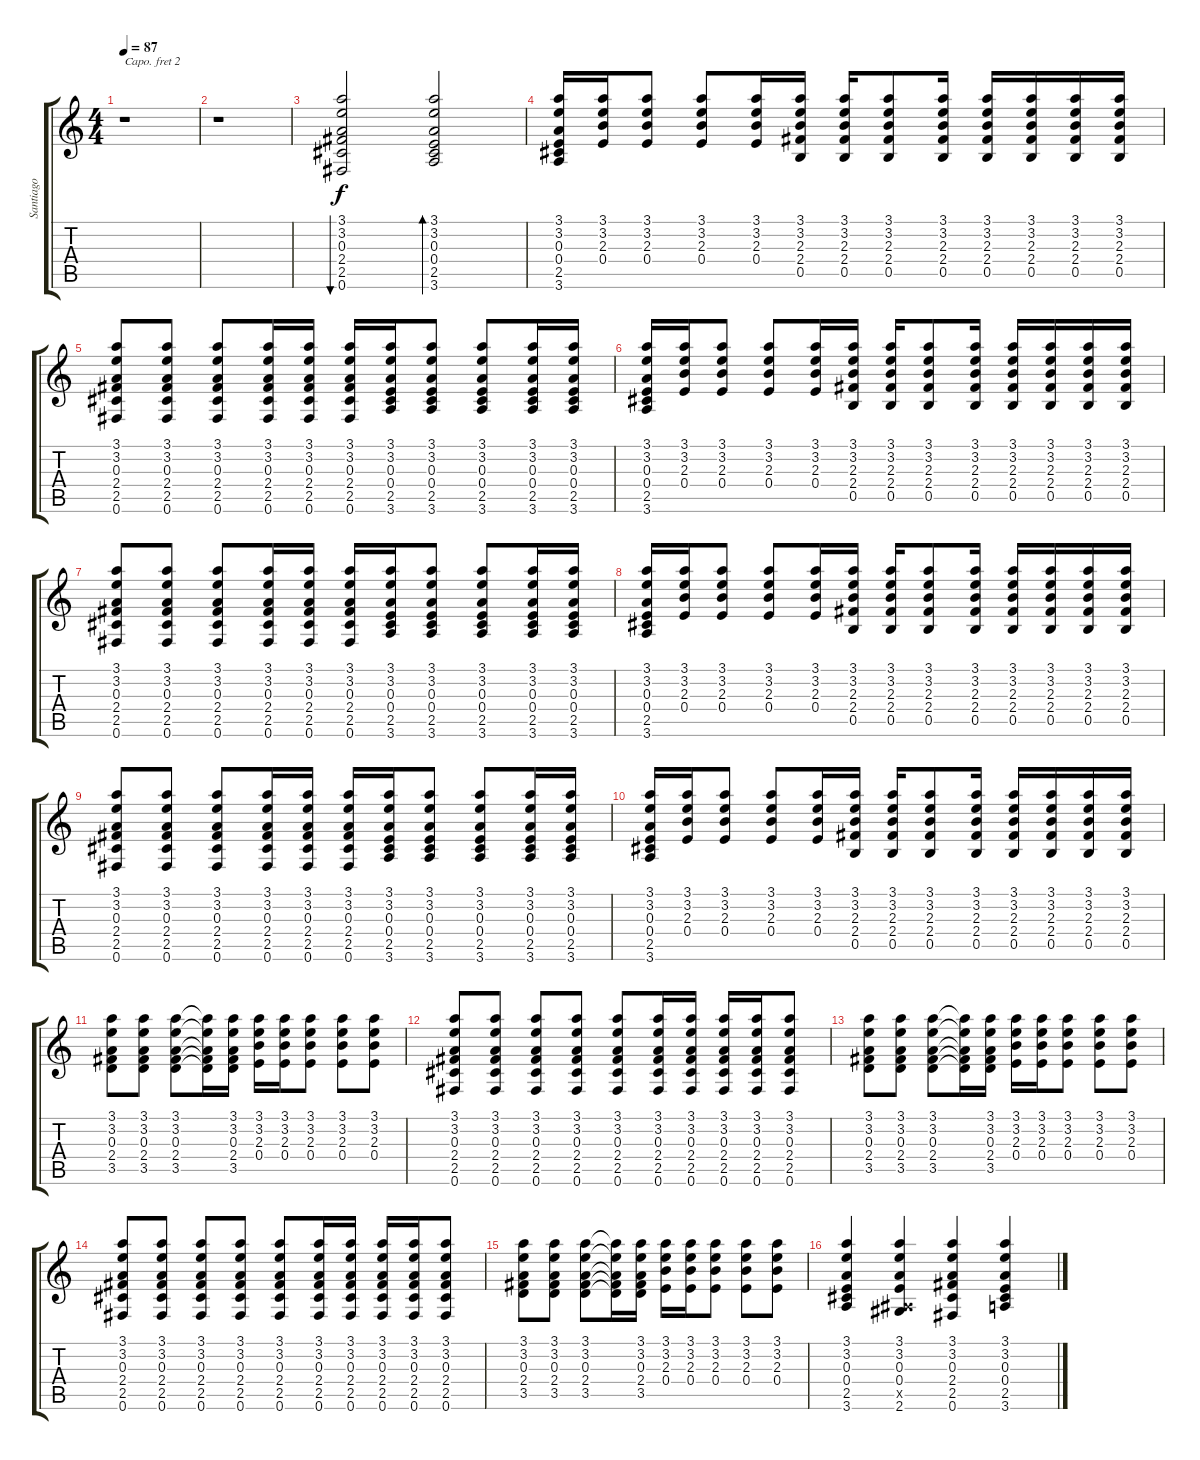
\track ("Santiago" "Santiago") {instrument distortionguitar}
\staff {score tabs}
\capo 2
\tuning (E4 B3 G3 D3 A2 E2) {hide}
\ts (4 4)
\tempo 87
\clef g2
\ks c
r.1{dy f} |
r.1 |
(3.1 3.2 0.3 2.4 2.5 0.6).2{bu 120} (3.1 3.2 0.3 0.4 2.5 3.6).2{bd 120} |
(3.1 3.2 0.3 0.4 2.5 3.6).16 (3.1 3.2 2.3 0.4).16 (3.1 3.2 2.3 0.4).8 (3.1 3.2 2.3 0.4).8 (3.1 3.2 2.3 0.4).16 (3.1 3.2 2.3 2.4 0.5).16 (3.1 3.2 2.3 2.4 0.5).16 (3.1 3.2 2.3 2.4 0.5).8 (3.1 3.2 2.3 2.4 0.5).16 (3.1 3.2 2.3 2.4 0.5).16 (3.1 3.2 2.3 2.4 0.5).16 (3.1 3.2 2.3 2.4 0.5).16 (3.1 3.2 2.3 2.4 0.5).16 |
(3.1 3.2 0.3 2.4 2.5 0.6).8 (3.1 3.2 0.3 2.4 2.5 0.6).8 (3.1 3.2 0.3 2.4 2.5 0.6).8 (3.1 3.2 0.3 2.4 2.5 0.6).16 (3.1 3.2 0.3 2.4 2.5 0.6).16 (3.1 3.2 0.3 2.4 2.5 0.6).16 (3.1 3.2 0.3 0.4 2.5 3.6).16 (3.1 3.2 0.3 0.4 2.5 3.6).8 (3.1 3.2 0.3 0.4 2.5 3.6).8 (3.1 3.2 0.3 0.4 2.5 3.6).16 (3.1 3.2 0.3 0.4 2.5 3.6).16 |
(3.1 3.2 0.3 0.4 2.5 3.6).16 (3.1 3.2 2.3 0.4).16 (3.1 3.2 2.3 0.4).8 (3.1 3.2 2.3 0.4).8 (3.1 3.2 2.3 0.4).16 (3.1 3.2 2.3 2.4 0.5).16 (3.1 3.2 2.3 2.4 0.5).16 (3.1 3.2 2.3 2.4 0.5).8 (3.1 3.2 2.3 2.4 0.5).16 (3.1 3.2 2.3 2.4 0.5).16 (3.1 3.2 2.3 2.4 0.5).16 (3.1 3.2 2.3 2.4 0.5).16 (3.1 3.2 2.3 2.4 0.5).16 |
(3.1 3.2 0.3 2.4 2.5 0.6).8 (3.1 3.2 0.3 2.4 2.5 0.6).8 (3.1 3.2 0.3 2.4 2.5 0.6).8 (3.1 3.2 0.3 2.4 2.5 0.6).16 (3.1 3.2 0.3 2.4 2.5 0.6).16 (3.1 3.2 0.3 2.4 2.5 0.6).16 (3.1 3.2 0.3 0.4 2.5 3.6).16 (3.1 3.2 0.3 0.4 2.5 3.6).8 (3.1 3.2 0.3 0.4 2.5 3.6).8 (3.1 3.2 0.3 0.4 2.5 3.6).16 (3.1 3.2 0.3 0.4 2.5 3.6).16 |
(3.1 3.2 0.3 0.4 2.5 3.6).16 (3.1 3.2 2.3 0.4).16 (3.1 3.2 2.3 0.4).8 (3.1 3.2 2.3 0.4).8 (3.1 3.2 2.3 0.4).16 (3.1 3.2 2.3 2.4 0.5).16 (3.1 3.2 2.3 2.4 0.5).16 (3.1 3.2 2.3 2.4 0.5).8 (3.1 3.2 2.3 2.4 0.5).16 (3.1 3.2 2.3 2.4 0.5).16 (3.1 3.2 2.3 2.4 0.5).16 (3.1 3.2 2.3 2.4 0.5).16 (3.1 3.2 2.3 2.4 0.5).16 |
(3.1 3.2 0.3 2.4 2.5 0.6).8 (3.1 3.2 0.3 2.4 2.5 0.6).8 (3.1 3.2 0.3 2.4 2.5 0.6).8 (3.1 3.2 0.3 2.4 2.5 0.6).16 (3.1 3.2 0.3 2.4 2.5 0.6).16 (3.1 3.2 0.3 2.4 2.5 0.6).16 (3.1 3.2 0.3 0.4 2.5 3.6).16 (3.1 3.2 0.3 0.4 2.5 3.6).8 (3.1 3.2 0.3 0.4 2.5 3.6).8 (3.1 3.2 0.3 0.4 2.5 3.6).16 (3.1 3.2 0.3 0.4 2.5 3.6).16 |
(3.1 3.2 0.3 0.4 2.5 3.6).16 (3.1 3.2 2.3 0.4).16 (3.1 3.2 2.3 0.4).8 (3.1 3.2 2.3 0.4).8 (3.1 3.2 2.3 0.4).16 (3.1 3.2 2.3 2.4 0.5).16 (3.1 3.2 2.3 2.4 0.5).16 (3.1 3.2 2.3 2.4 0.5).8 (3.1 3.2 2.3 2.4 0.5).16 (3.1 3.2 2.3 2.4 0.5).16 (3.1 3.2 2.3 2.4 0.5).16 (3.1 3.2 2.3 2.4 0.5).16 (3.1 3.2 2.3 2.4 0.5).16 |
(3.1 3.2 0.3 2.4 3.5).8 (3.1 3.2 0.3 2.4 3.5).8 (3.1 3.2 0.3 2.4 3.5).8 (3.1{t} 3.2{t} 0.3{t} 2.4{t} 3.5{t}).16 (3.1 3.2 0.3 2.4 3.5).16 (3.1 3.2 2.3 0.4).16 (3.1 3.2 2.3 0.4).16 (3.1 3.2 2.3 0.4).8 (3.1 3.2 2.3 0.4).8 (3.1 3.2 2.3 0.4).8 |
(3.1 3.2 0.3 2.4 2.5 0.6).8 (3.1 3.2 0.3 2.4 2.5 0.6).8 (3.1 3.2 0.3 2.4 2.5 0.6).8 (3.1 3.2 0.3 2.4 2.5 0.6).8 (3.1 3.2 0.3 2.4 2.5 0.6).8 (3.1 3.2 0.3 2.4 2.5 0.6).16 (3.1 3.2 0.3 2.4 2.5 0.6).16 (3.1 3.2 0.3 2.4 2.5 0.6).16 (3.1 3.2 0.3 2.4 2.5 0.6).16 (3.1 3.2 0.3 2.4 2.5 0.6).8 |
(3.1 3.2 0.3 2.4 3.5).8 (3.1 3.2 0.3 2.4 3.5).8 (3.1 3.2 0.3 2.4 3.5).8 (3.1{t} 3.2{t} 0.3{t} 2.4{t} 3.5{t}).16 (3.1 3.2 0.3 2.4 3.5).16 (3.1 3.2 2.3 0.4).16 (3.1 3.2 2.3 0.4).16 (3.1 3.2 2.3 0.4).8 (3.1 3.2 2.3 0.4).8 (3.1 3.2 2.3 0.4).8 |
(3.1 3.2 0.3 2.4 2.5 0.6).8 (3.1 3.2 0.3 2.4 2.5 0.6).8 (3.1 3.2 0.3 2.4 2.5 0.6).8 (3.1 3.2 0.3 2.4 2.5 0.6).8 (3.1 3.2 0.3 2.4 2.5 0.6).8 (3.1 3.2 0.3 2.4 2.5 0.6).16 (3.1 3.2 0.3 2.4 2.5 0.6).16 (3.1 3.2 0.3 2.4 2.5 0.6).16 (3.1 3.2 0.3 2.4 2.5 0.6).16 (3.1 3.2 0.3 2.4 2.5 0.6).8 |
(3.1 3.2 0.3 2.4 3.5).8 (3.1 3.2 0.3 2.4 3.5).8 (3.1 3.2 0.3 2.4 3.5).8 (3.1{t} 3.2{t} 0.3{t} 2.4{t} 3.5{t}).16 (3.1 3.2 0.3 2.4 3.5).16 (3.1 3.2 2.3 0.4).16 (3.1 3.2 2.3 0.4).16 (3.1 3.2 2.3 0.4).8 (3.1 3.2 2.3 0.4).8 (3.1 3.2 2.3 0.4).8 |
(3.1 3.2 0.3 0.4 2.5 3.6).4 (3.1 3.2 0.3 0.4 -1.5{x} 2.6).4 (3.1 3.2 0.3 2.4 2.5 0.6).4 (3.1 3.2 0.3 0.4 2.5 3.6).4
